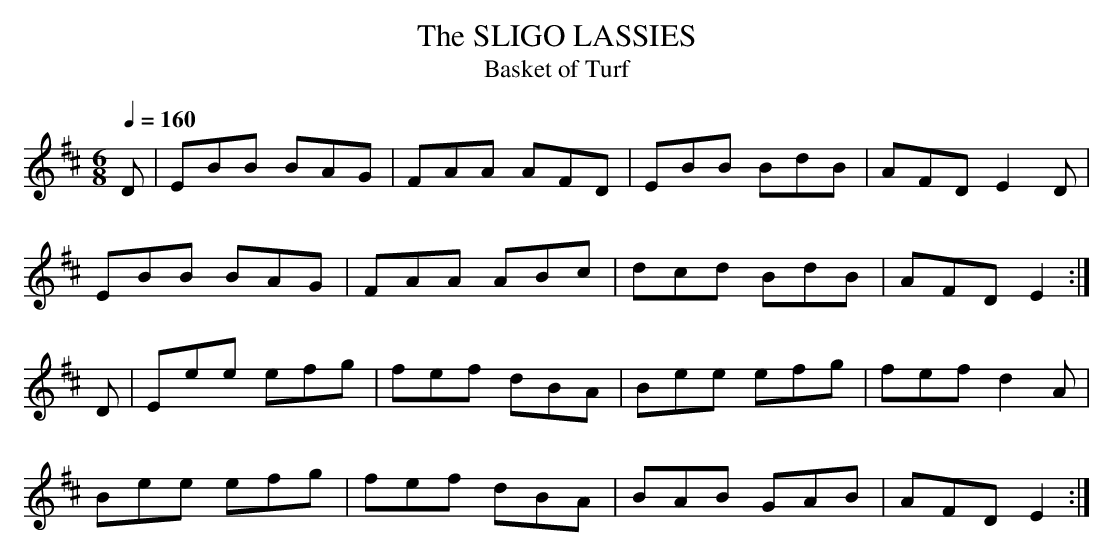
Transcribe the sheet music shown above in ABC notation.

X:1
T:SLIGO LASSIES, The
T:Basket of Turf
Q:1/4=160
M:6/8
K:D %Edor
D|EBB BAG|FAA AFD|EBB BdB|AFD E2D|
EBB BAG|FAA ABc|dcd BdB|AFD E2 :|
D|Eee efg|fef dBA|Bee efg|fef d2A|
Bee efg|fef dBA|BAB GAB|AFD E2 :|
